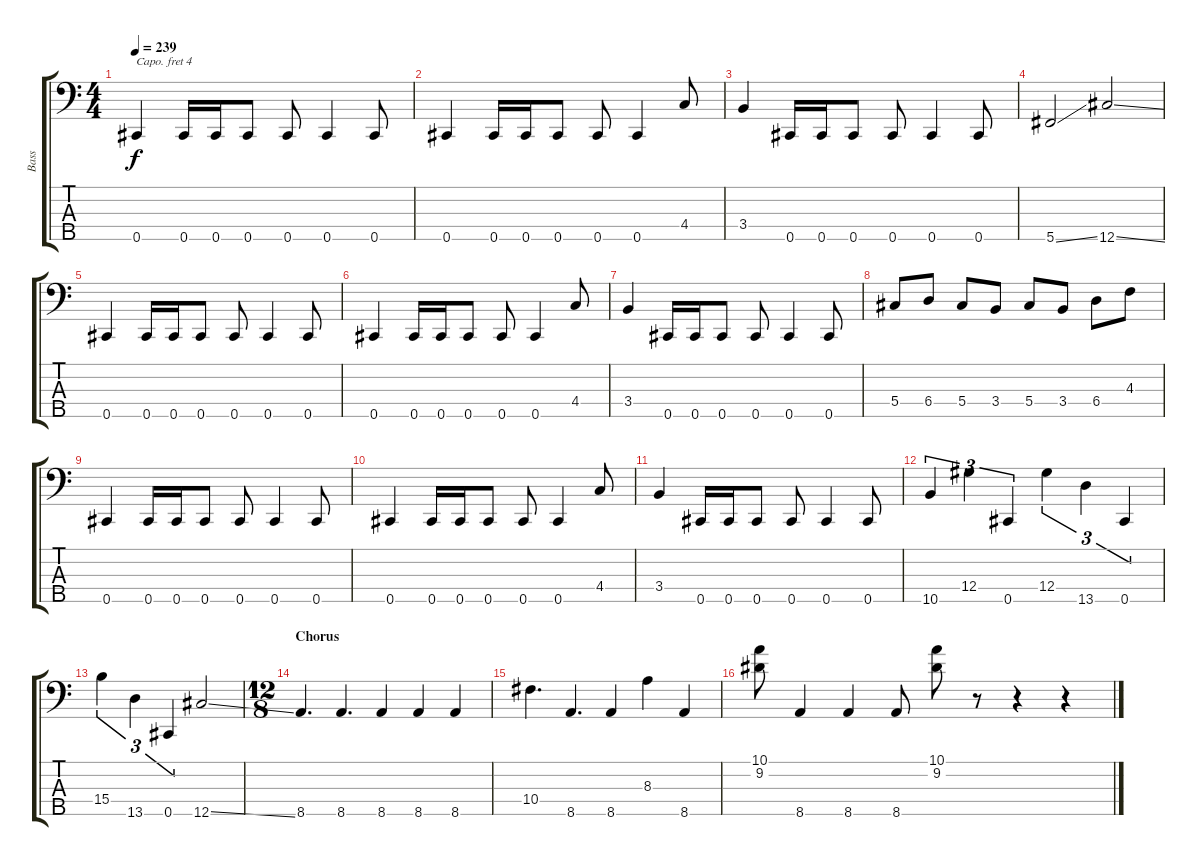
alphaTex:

\track ("Bass" "Bass") {instrument electricbassfinger}
\staff {score tabs}
\capo 4
\tuning (G2 D2 A1 E1 A0) {hide}
\ts (4 4)
\tempo 239
\clef f4
\ks c
0.5.4{dy f} 0.5.16 0.5.16 0.5.8 0.5.8 0.5.4 0.5.8 |
0.5.4 0.5.16 0.5.16 0.5.8 0.5.8 0.5.4 4.4.8 |
3.4.4 0.5.16 0.5.16 0.5.8 0.5.8 0.5.4 0.5.8 |
5.5{ss}.2 12.5{ss}.2 |
0.5.4 0.5.16 0.5.16 0.5.8 0.5.8 0.5.4 0.5.8 |
0.5.4 0.5.16 0.5.16 0.5.8 0.5.8 0.5.4 4.4.8 |
3.4.4 0.5.16 0.5.16 0.5.8 0.5.8 0.5.4 0.5.8 |
5.4.8 6.4.8 5.4.8 3.4.8 5.4.8 3.4.8 6.4.8 4.3.8 |
0.5.4 0.5.16 0.5.16 0.5.8 0.5.8 0.5.4 0.5.8 |
0.5.4 0.5.16 0.5.16 0.5.8 0.5.8 0.5.4 4.4.8 |
3.4.4 0.5.16 0.5.16 0.5.8 0.5.8 0.5.4 0.5.8 |
10.5.4{tu (3 2)} 12.4.4{tu (3 2)} 0.5.4{tu (3 2)} 12.4.4{tu (3 2)} 13.5.4{tu (3 2)} 0.5.4{tu (3 2)} |
15.4.4{tu (3 2)} 13.5.4{tu (3 2)} 0.5.4{tu (3 2)} 12.5{ss}.2 |
\ts (12 8)
\section ("" "Chorus")
8.5.4{d} 8.5.4{d} 8.5.4 8.5.4 8.5.4 |
10.4.4{d} 8.5.4{d} 8.5.4 8.3.4 8.5.4 |
(10.1 9.2).8 8.5.4 8.5.4 8.5.8 (10.1 9.2).8 r.8 r.4 r.4
